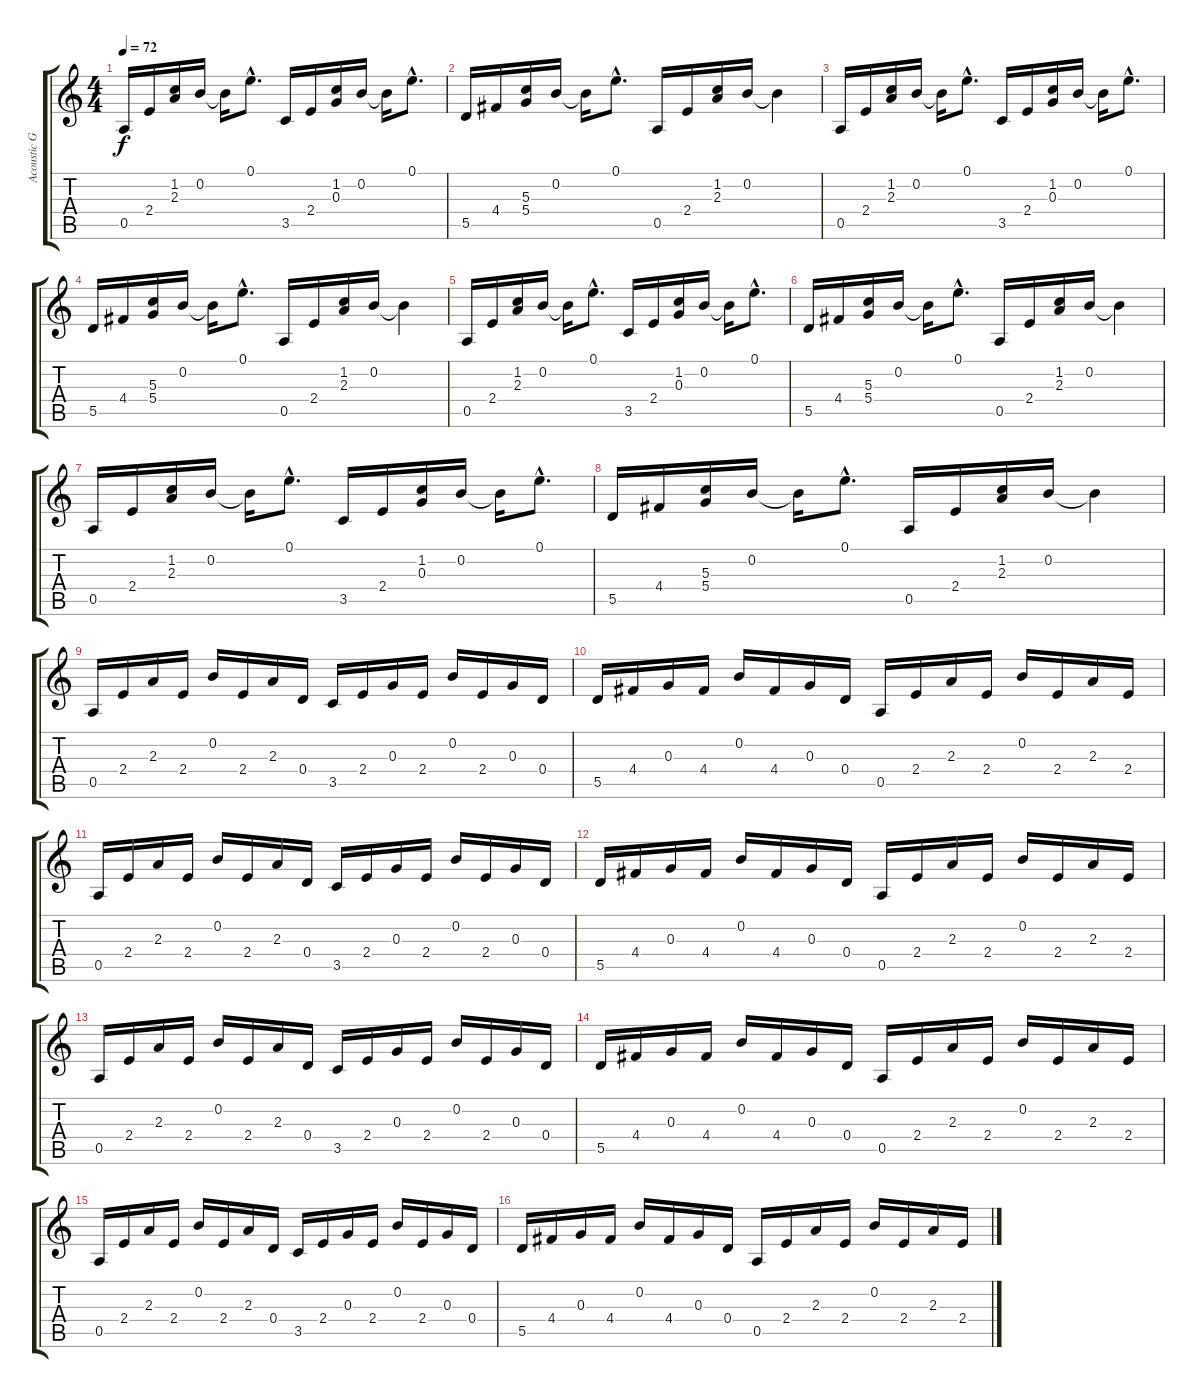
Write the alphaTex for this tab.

\track ("Acoustic Guitar" "Acoustic G") {instrument acousticguitarnylon}
\staff {score tabs}
\tuning (E4 B3 G3 D3 A2 E2) {hide}
\ts (4 4)
\tempo 72
\clef g2
\ks c
0.5.16{dy f instrument acousticguitarnylon} 2.4.16 (1.2 2.3).16 0.2.16 0.2{t}.16 0.1{hac}.8{d} 3.5.16 2.4.16 (1.2 0.3).16 0.2.16 0.2{t}.16 0.1{hac}.8{d} |
5.5.16 4.4.16 (5.3 5.4).16 0.2.16 0.2{t}.16 0.1{hac}.8{d} 0.5.16 2.4.16 (1.2 2.3).16 0.2.16 0.2{t}.4 |
0.5.16 2.4.16 (1.2 2.3).16 0.2.16 0.2{t}.16 0.1{hac}.8{d} 3.5.16 2.4.16 (1.2 0.3).16 0.2.16 0.2{t}.16 0.1{hac}.8{d} |
5.5.16 4.4.16 (5.3 5.4).16 0.2.16 0.2{t}.16 0.1{hac}.8{d} 0.5.16 2.4.16 (1.2 2.3).16 0.2.16 0.2{t}.4 |
0.5.16 2.4.16 (1.2 2.3).16 0.2.16 0.2{t}.16 0.1{hac}.8{d} 3.5.16 2.4.16 (1.2 0.3).16 0.2.16 0.2{t}.16 0.1{hac}.8{d} |
5.5.16 4.4.16 (5.3 5.4).16 0.2.16 0.2{t}.16 0.1{hac}.8{d} 0.5.16 2.4.16 (1.2 2.3).16 0.2.16 0.2{t}.4 |
0.5.16 2.4.16 (1.2 2.3).16 0.2.16 0.2{t}.16 0.1{hac}.8{d} 3.5.16 2.4.16 (1.2 0.3).16 0.2.16 0.2{t}.16 0.1{hac}.8{d} |
5.5.16 4.4.16 (5.3 5.4).16 0.2.16 0.2{t}.16 0.1{hac}.8{d} 0.5.16 2.4.16 (1.2 2.3).16 0.2.16 0.2{t}.4 |
0.5.16 2.4.16 2.3.16 2.4.16 0.2.16 2.4.16 2.3.16 0.4.16 3.5.16 2.4.16 0.3.16 2.4.16 0.2.16 2.4.16 0.3.16 0.4.16 |
5.5.16 4.4.16 0.3.16 4.4.16 0.2.16 4.4.16 0.3.16 0.4.16 0.5.16 2.4.16 2.3.16 2.4.16 0.2.16 2.4.16 2.3.16 2.4.16 |
0.5.16 2.4.16 2.3.16 2.4.16 0.2.16 2.4.16 2.3.16 0.4.16 3.5.16 2.4.16 0.3.16 2.4.16 0.2.16 2.4.16 0.3.16 0.4.16 |
5.5.16 4.4.16 0.3.16 4.4.16 0.2.16 4.4.16 0.3.16 0.4.16 0.5.16 2.4.16 2.3.16 2.4.16 0.2.16 2.4.16 2.3.16 2.4.16 |
0.5.16 2.4.16 2.3.16 2.4.16 0.2.16 2.4.16 2.3.16 0.4.16 3.5.16 2.4.16 0.3.16 2.4.16 0.2.16 2.4.16 0.3.16 0.4.16 |
5.5.16 4.4.16 0.3.16 4.4.16 0.2.16 4.4.16 0.3.16 0.4.16 0.5.16 2.4.16 2.3.16 2.4.16 0.2.16 2.4.16 2.3.16 2.4.16 |
0.5.16 2.4.16 2.3.16 2.4.16 0.2.16 2.4.16 2.3.16 0.4.16 3.5.16 2.4.16 0.3.16 2.4.16 0.2.16 2.4.16 0.3.16 0.4.16 |
5.5.16 4.4.16 0.3.16 4.4.16 0.2.16 4.4.16 0.3.16 0.4.16 0.5.16 2.4.16 2.3.16 2.4.16 0.2.16 2.4.16 2.3.16 2.4.16
